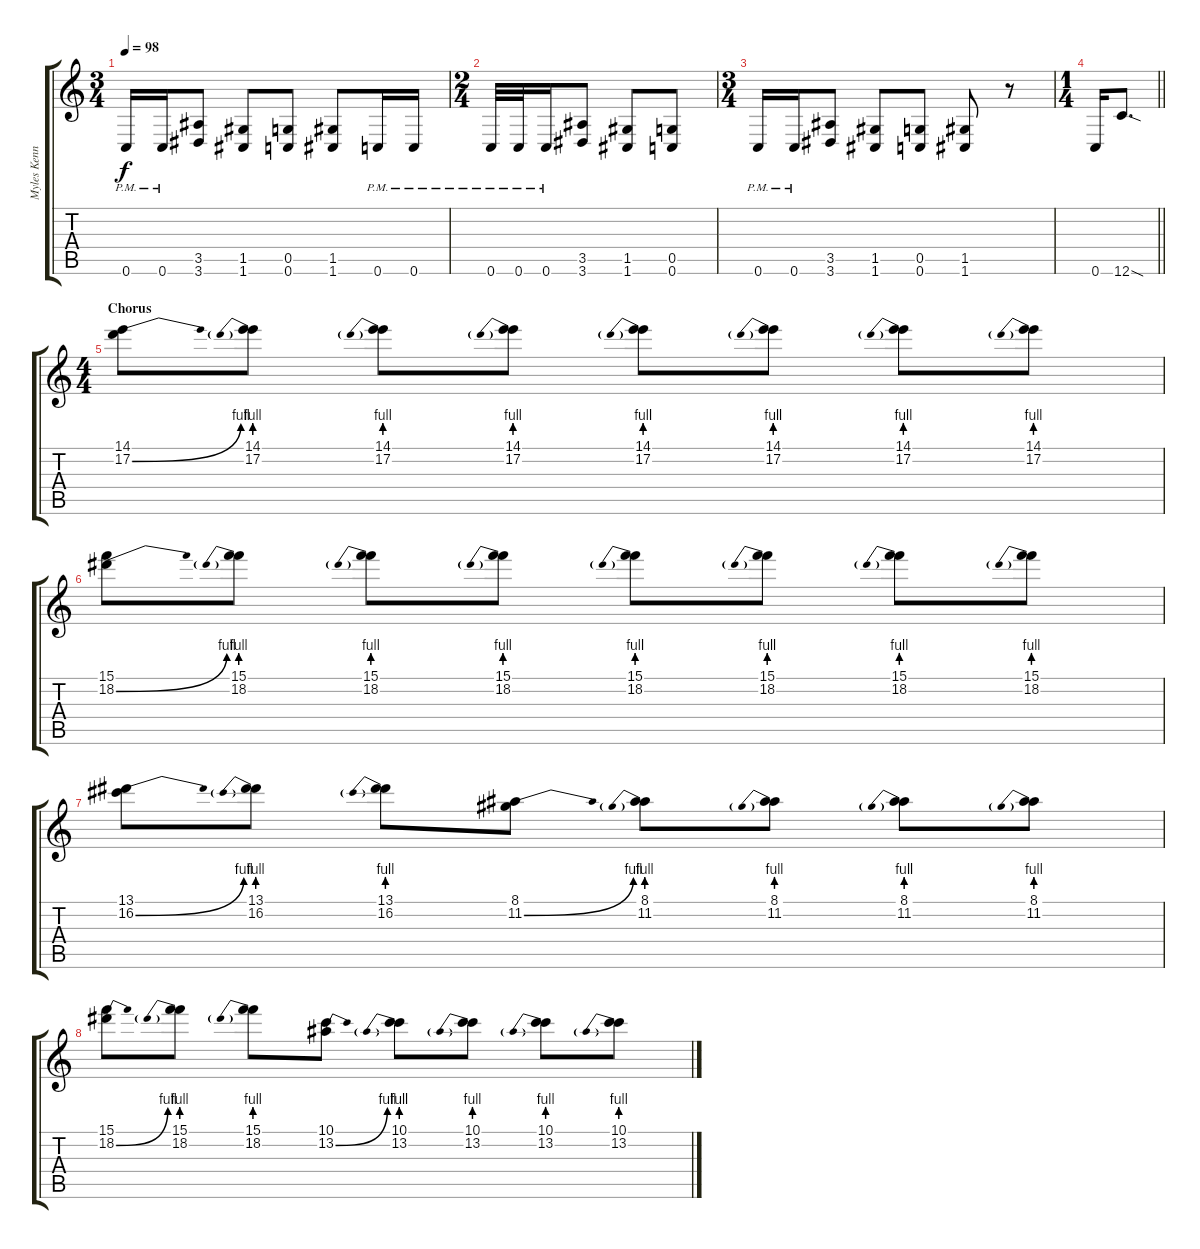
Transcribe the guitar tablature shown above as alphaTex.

\track ("Myles Kennedy" "Myles Kenn") {instrument distortionguitar}
\staff {score tabs}
\tuning (D4 A3 F3 C3 G2 C2) {hide}
\ts (3 4)
\tempo 98
\clef g2
\ks c
0.6{pm}.16{dy f} 0.6{pm}.16 (3.5 3.6).8 (1.5 1.6).8 (0.5 0.6).8 (1.5 1.6).8 0.6{pm}.16 0.6{pm}.16 |
\ts (2 4)
0.6{pm}.32 0.6{pm}.32 0.6{pm}.16 (3.5 3.6).8 (1.5 1.6).8 (0.5 0.6).8 |
\ts (3 4)
0.6{pm}.16 0.6{pm}.16 (3.5 3.6).8 (1.5 1.6).8 (0.5 0.6).8 (1.5 1.6).8 r.8 |
\ts (1 4)
\barLineRight lightlight
0.6.16 12.6{sod}.8{d} |
\ts (4 4)
\section ("" "Chorus")
(14.1 17.2{be (bend 0 0 60 4)}).8 (14.1 17.2{be (prebend 0 4 60 4)}).8 (14.1 17.2{be (prebend 0 4 60 4)}).8 (14.1 17.2{be (prebend 0 4 60 4)}).8 (14.1 17.2{be (prebend 0 4 60 4)}).8 (14.1 17.2{be (prebend 0 4 60 4)}).8 (14.1 17.2{be (prebend 0 4 60 4)}).8 (14.1 17.2{be (prebend 0 4 60 4)}).8 |
(15.1 18.2{be (bend 0 0 60 4)}).8 (15.1 18.2{be (prebend 0 4 60 4)}).8 (15.1 18.2{be (prebend 0 4 60 4)}).8 (15.1 18.2{be (prebend 0 4 60 4)}).8 (15.1 18.2{be (prebend 0 4 60 4)}).8 (15.1 18.2{be (prebend 0 4 60 4)}).8 (15.1 18.2{be (prebend 0 4 60 4)}).8 (15.1 18.2{be (prebend 0 4 60 4)}).8 |
(13.1 16.2{be (bend 0 0 60 4)}).8 (13.1 16.2{be (prebend 0 4 60 4)}).8 (13.1 16.2{be (prebend 0 4 60 4)}).8 (8.1 11.2{be (bend 0 0 60 4)}).8 (8.1 11.2{be (prebend 0 4 60 4)}).8 (8.1 11.2{be (prebend 0 4 60 4)}).8 (8.1 11.2{be (prebend 0 4 60 4)}).8 (8.1 11.2{be (prebend 0 4 60 4)}).8 |
(15.1 18.2{be (bend 0 0 60 4)}).8 (15.1 18.2{be (prebend 0 4 60 4)}).8 (15.1 18.2{be (prebend 0 4 60 4)}).8 (10.1 13.2{be (bend 0 0 60 4)}).8 (10.1 13.2{be (prebend 0 4 60 4)}).8 (10.1 13.2{be (prebend 0 4 60 4)}).8 (10.1 13.2{be (prebend 0 4 60 4)}).8 (10.1 13.2{be (prebend 0 4 60 4)}).8
